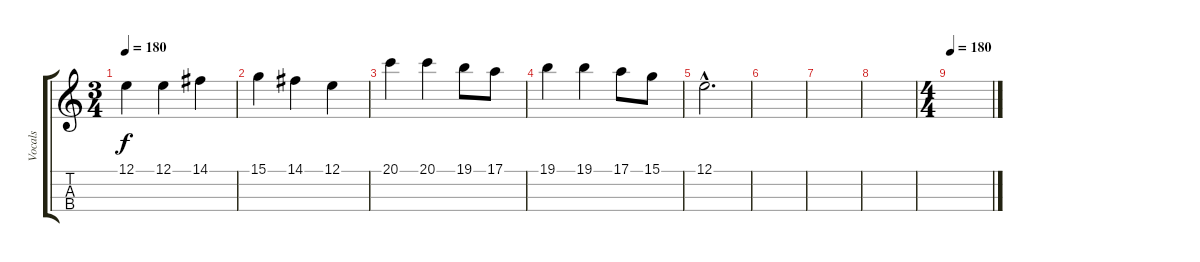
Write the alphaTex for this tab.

\track ("Vocals" "Vocals") {instrument frenchhorn}
\staff {score tabs}
\tuning (E4 B3 G3 D3) {hide}
\ts (3 4)
\tempo 180
\clef g2
\ks c
12.1.4{dy f} 12.1.4 14.1.4 |
15.1.4 14.1.4 12.1.4 |
20.1.4 20.1.4 19.1.8 17.1.8 |
19.1.4 19.1.4 17.1.8 15.1.8 |
12.1{hac}.2{d} |
|
|
|
\ts (4 4)
\tempo 180
